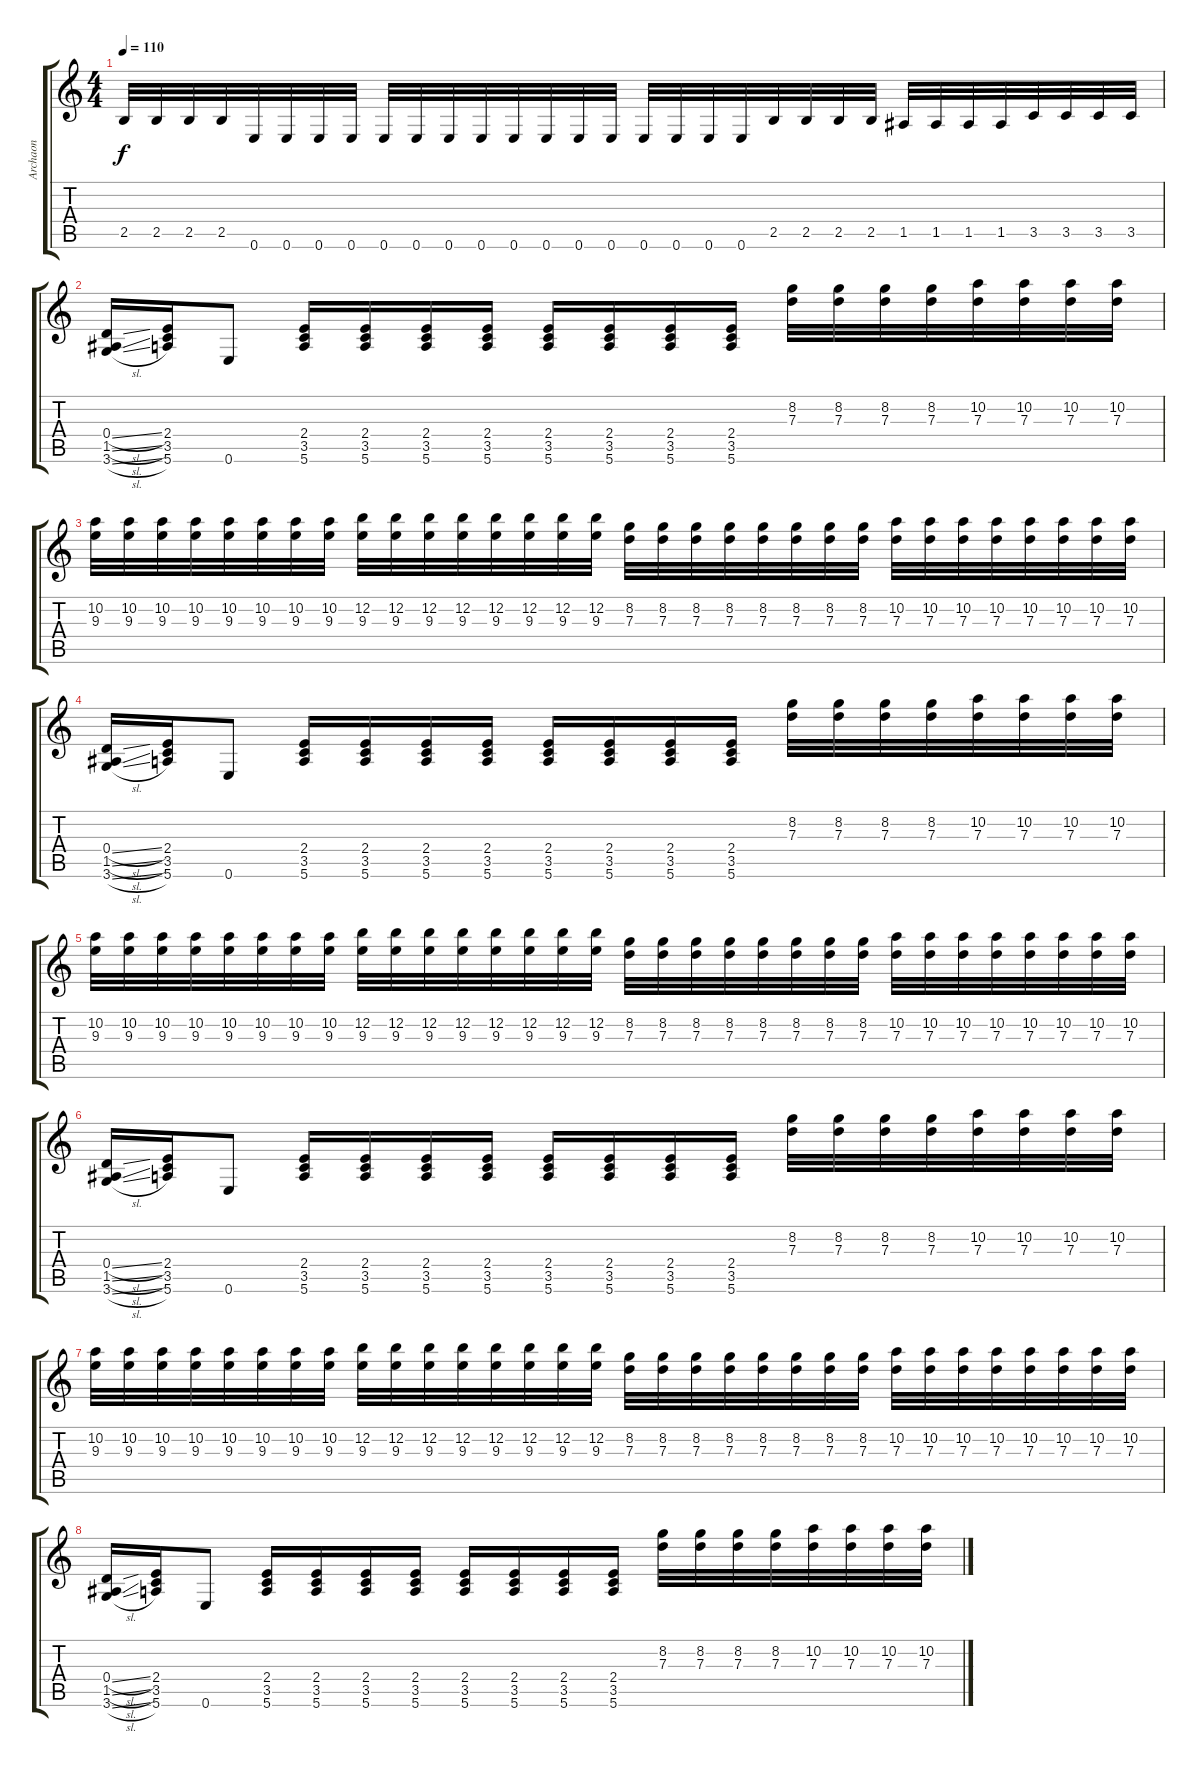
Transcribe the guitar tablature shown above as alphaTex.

\track ("Archaon" "Archaon") {instrument distortionguitar}
\staff {score tabs}
\tuning (E4 B3 G3 D3 A2 E2) {hide}
\ts (4 4)
\tempo 110
\clef g2
\ks c
2.5.32{dy f} 2.5.32 2.5.32 2.5.32 0.6.32 0.6.32 0.6.32 0.6.32 0.6.32 0.6.32 0.6.32 0.6.32 0.6.32 0.6.32 0.6.32 0.6.32 0.6.32 0.6.32 0.6.32 0.6.32 2.5.32 2.5.32 2.5.32 2.5.32 1.5.32 1.5.32 1.5.32 1.5.32 3.5.32 3.5.32 3.5.32 3.5.32 |
(0.4{sl} 1.5{sl} 3.6{sl}).16 (2.4 3.5 5.6).16 0.6.8 (2.4 3.5 5.6).16 (2.4 3.5 5.6).16 (2.4 3.5 5.6).16 (2.4 3.5 5.6).16 (2.4 3.5 5.6).16 (2.4 3.5 5.6).16 (2.4 3.5 5.6).16 (2.4 3.5 5.6).16 (8.2 7.3).32 (8.2 7.3).32 (8.2 7.3).32 (8.2 7.3).32 (10.2 7.3).32 (10.2 7.3).32 (10.2 7.3).32 (10.2 7.3).32 |
(10.2 9.3).32 (10.2 9.3).32 (10.2 9.3).32 (10.2 9.3).32 (10.2 9.3).32 (10.2 9.3).32 (10.2 9.3).32 (10.2 9.3).32 (12.2 9.3).32 (12.2 9.3).32 (12.2 9.3).32 (12.2 9.3).32 (12.2 9.3).32 (12.2 9.3).32 (12.2 9.3).32 (12.2 9.3).32 (8.2 7.3).32 (8.2 7.3).32 (8.2 7.3).32 (8.2 7.3).32 (8.2 7.3).32 (8.2 7.3).32 (8.2 7.3).32 (8.2 7.3).32 (10.2 7.3).32 (10.2 7.3).32 (10.2 7.3).32 (10.2 7.3).32 (10.2 7.3).32 (10.2 7.3).32 (10.2 7.3).32 (10.2 7.3).32 |
(0.4{sl} 1.5{sl} 3.6{sl}).16 (2.4 3.5 5.6).16 0.6.8 (2.4 3.5 5.6).16 (2.4 3.5 5.6).16 (2.4 3.5 5.6).16 (2.4 3.5 5.6).16 (2.4 3.5 5.6).16 (2.4 3.5 5.6).16 (2.4 3.5 5.6).16 (2.4 3.5 5.6).16 (8.2 7.3).32 (8.2 7.3).32 (8.2 7.3).32 (8.2 7.3).32 (10.2 7.3).32 (10.2 7.3).32 (10.2 7.3).32 (10.2 7.3).32 |
(10.2 9.3).32 (10.2 9.3).32 (10.2 9.3).32 (10.2 9.3).32 (10.2 9.3).32 (10.2 9.3).32 (10.2 9.3).32 (10.2 9.3).32 (12.2 9.3).32 (12.2 9.3).32 (12.2 9.3).32 (12.2 9.3).32 (12.2 9.3).32 (12.2 9.3).32 (12.2 9.3).32 (12.2 9.3).32 (8.2 7.3).32 (8.2 7.3).32 (8.2 7.3).32 (8.2 7.3).32 (8.2 7.3).32 (8.2 7.3).32 (8.2 7.3).32 (8.2 7.3).32 (10.2 7.3).32 (10.2 7.3).32 (10.2 7.3).32 (10.2 7.3).32 (10.2 7.3).32 (10.2 7.3).32 (10.2 7.3).32 (10.2 7.3).32 |
(0.4{sl} 1.5{sl} 3.6{sl}).16 (2.4 3.5 5.6).16 0.6.8 (2.4 3.5 5.6).16 (2.4 3.5 5.6).16 (2.4 3.5 5.6).16 (2.4 3.5 5.6).16 (2.4 3.5 5.6).16 (2.4 3.5 5.6).16 (2.4 3.5 5.6).16 (2.4 3.5 5.6).16 (8.2 7.3).32 (8.2 7.3).32 (8.2 7.3).32 (8.2 7.3).32 (10.2 7.3).32 (10.2 7.3).32 (10.2 7.3).32 (10.2 7.3).32 |
(10.2 9.3).32 (10.2 9.3).32 (10.2 9.3).32 (10.2 9.3).32 (10.2 9.3).32 (10.2 9.3).32 (10.2 9.3).32 (10.2 9.3).32 (12.2 9.3).32 (12.2 9.3).32 (12.2 9.3).32 (12.2 9.3).32 (12.2 9.3).32 (12.2 9.3).32 (12.2 9.3).32 (12.2 9.3).32 (8.2 7.3).32 (8.2 7.3).32 (8.2 7.3).32 (8.2 7.3).32 (8.2 7.3).32 (8.2 7.3).32 (8.2 7.3).32 (8.2 7.3).32 (10.2 7.3).32 (10.2 7.3).32 (10.2 7.3).32 (10.2 7.3).32 (10.2 7.3).32 (10.2 7.3).32 (10.2 7.3).32 (10.2 7.3).32 |
(0.4{sl} 1.5{sl} 3.6{sl}).16 (2.4 3.5 5.6).16 0.6.8 (2.4 3.5 5.6).16 (2.4 3.5 5.6).16 (2.4 3.5 5.6).16 (2.4 3.5 5.6).16 (2.4 3.5 5.6).16 (2.4 3.5 5.6).16 (2.4 3.5 5.6).16 (2.4 3.5 5.6).16 (8.2 7.3).32 (8.2 7.3).32 (8.2 7.3).32 (8.2 7.3).32 (10.2 7.3).32 (10.2 7.3).32 (10.2 7.3).32 (10.2 7.3).32
